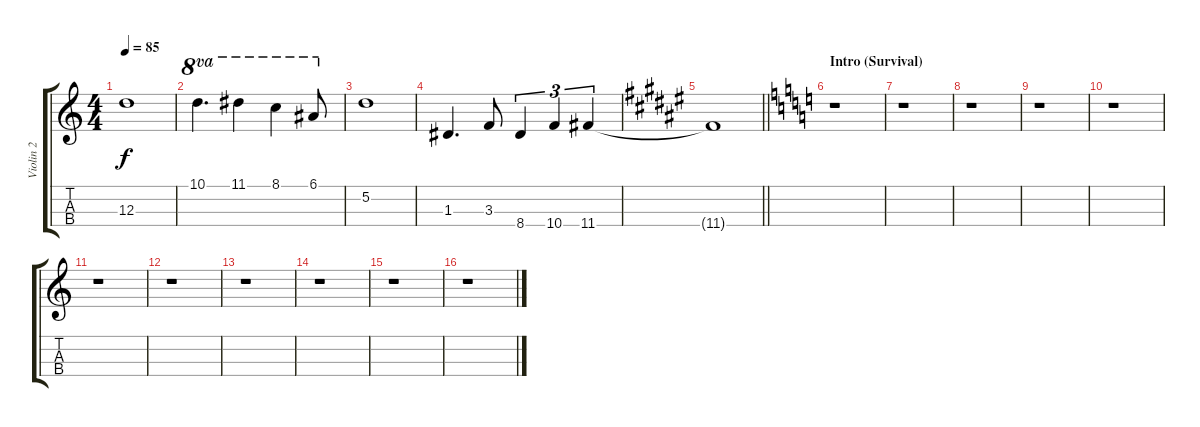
\track ("Violin 2" "Violin 2") {instrument violin}
\staff {score tabs}
\tuning (E5 A4 D4 G3) {hide}
\ts (4 4)
\tempo 85
\clef g2
\ks c
12.3.1{dy f} |
10.1.4{d ot 8va} 11.1.4{ot 8va} 8.1.4{ot 8va} 6.1.8{ot 8va} |
5.2.1 |
1.3.4{d} 3.3.8 8.4.4{tu (3 2)} 10.4.4{tu (3 2)} 11.4.4{tu (3 2)} |
\barLineRight lightlight
\ks f#
11.4{t}.1 |
\section ("" "Intro (Survival)")
\ks c
r.1 |
r.1 |
r.1 |
r.1 |
r.1 |
r.1 |
r.1 |
r.1 |
r.1 |
r.1 |
r.1
